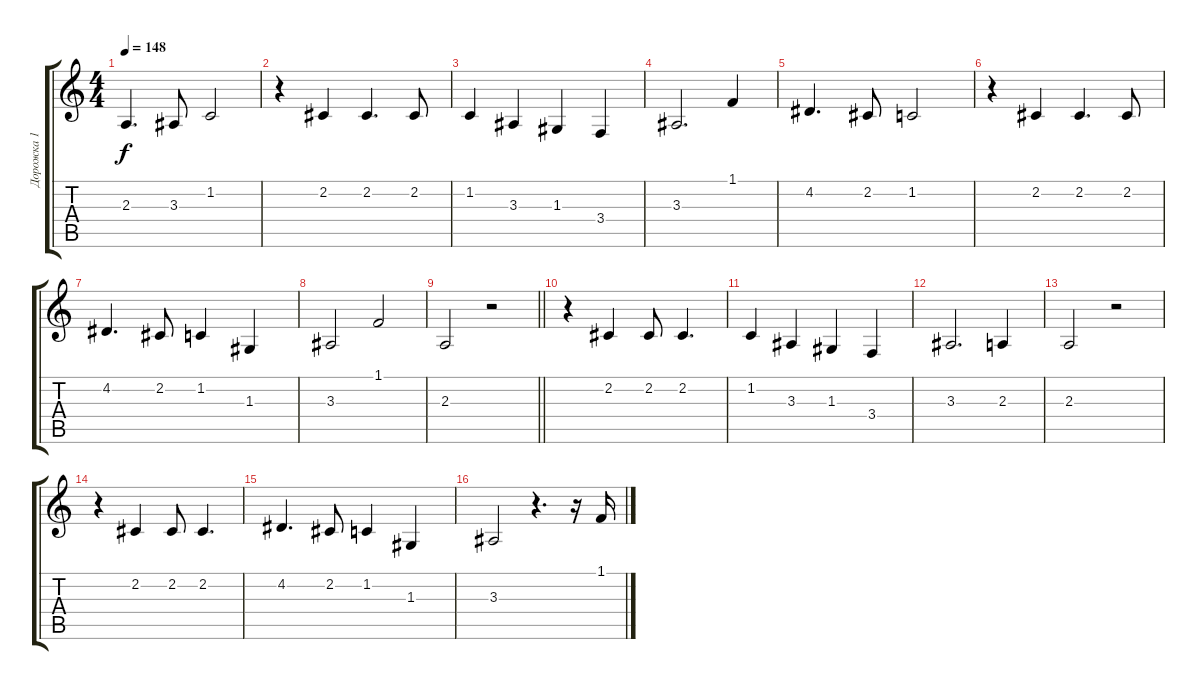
\track ("Дорожка 1" "Дорожка 1") {instrument flute}
\staff {score tabs}
\tuning (E4 B3 G3 D3 A2 E2) {hide}
\ts (4 4)
\tempo 148
\clef g2
\ks c
2.3.4{d dy f} 3.3.8 1.2.2 |
r.4 2.2.4 2.2.4{d} 2.2.8 |
1.2.4 3.3.4 1.3.4 3.4.4 |
3.3.2{d} 1.1.4 |
4.2.4{d} 2.2.8 1.2.2 |
r.4 2.2.4 2.2.4{d} 2.2.8 |
4.2.4{d} 2.2.8 1.2.4 1.3.4 |
3.3.2 1.1.2 |
\barLineRight lightlight
2.3.2 r.2 |
r.4 2.2.4 2.2.8 2.2.4{d} |
1.2.4 3.3.4 1.3.4 3.4.4 |
3.3.2{d} 2.3.4 |
2.3.2 r.2 |
r.4 2.2.4 2.2.8 2.2.4{d} |
4.2.4{d} 2.2.8 1.2.4 1.3.4 |
3.3.2 r.4{d} r.16 1.1.16
